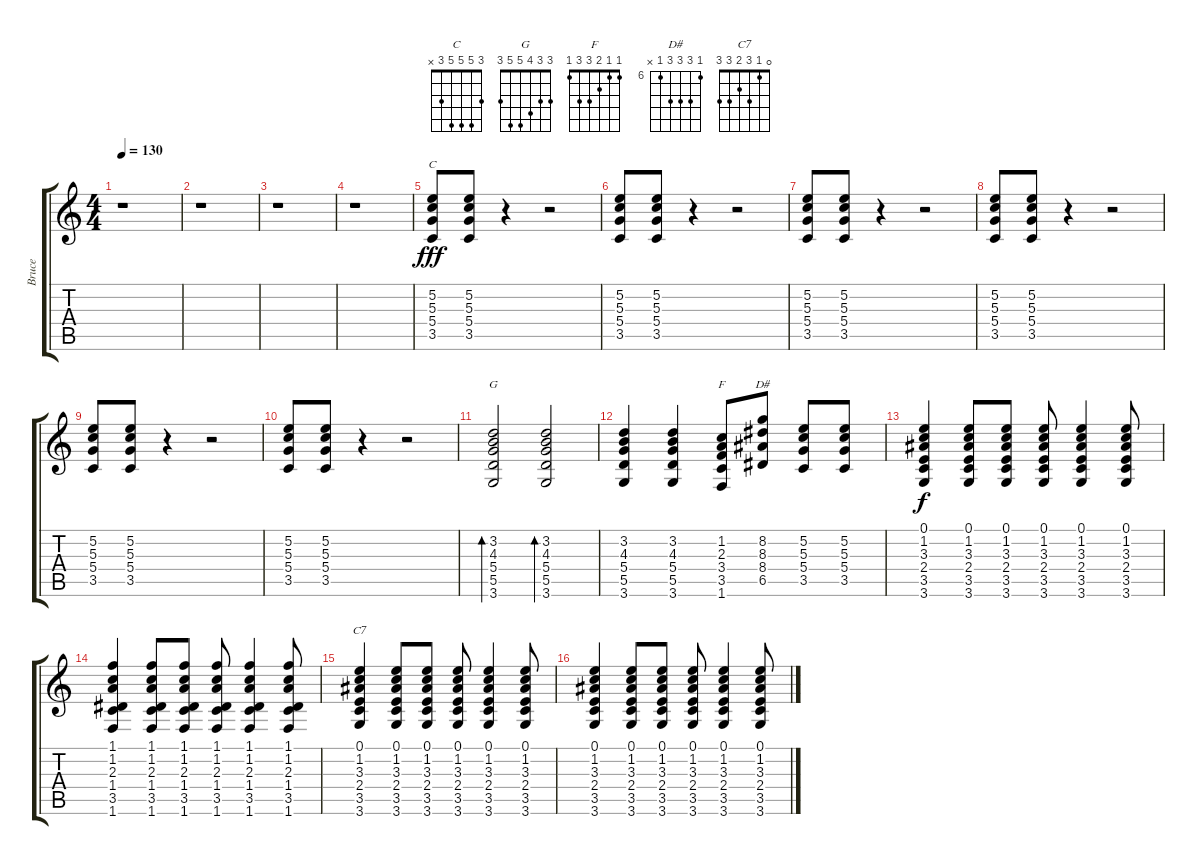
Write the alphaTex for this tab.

\track ("Bruce" "Bruce") {instrument acousticguitarsteel}
\staff {score tabs}
\tuning (E4 B3 G3 D3 A2 E2) {hide}
\chord ("C" 3 5 5 5 3 x)
\chord ("G" 3 3 4 5 5 3)
\chord ("F" 1 1 2 3 3 1)
\chord ("D#" 6 8 8 8 6 x) {firstfret 6}
\chord ("C7" 0 1 3 2 3 3)
\ts (4 4)
\tempo 130
\clef g2
\ks c
r.1{dy fff instrument acousticguitarsteel} |
r.1 |
r.1 |
r.1 |
(5.2 5.3 5.4 3.5).8{ch "C"} (5.2 5.3 5.4 3.5).8 r.4 r.2 |
(5.2 5.3 5.4 3.5).8 (5.2 5.3 5.4 3.5).8 r.4 r.2 |
(5.2 5.3 5.4 3.5).8 (5.2 5.3 5.4 3.5).8 r.4 r.2 |
(5.2 5.3 5.4 3.5).8 (5.2 5.3 5.4 3.5).8 r.4 r.2 |
(5.2 5.3 5.4 3.5).8 (5.2 5.3 5.4 3.5).8 r.4 r.2 |
(5.2 5.3 5.4 3.5).8 (5.2 5.3 5.4 3.5).8 r.4 r.2 |
(3.2 4.3 5.4 5.5 3.6).2{bd 60 ch "G"} (3.2 4.3 5.4 5.5 3.6).2{bd 60} |
(3.2 4.3 5.4 5.5 3.6).4 (3.2 4.3 5.4 5.5 3.6).4 (1.2 2.3 3.4 3.5 1.6).8{ch "F"} (8.2 8.3 8.4 6.5).8{ch "D#"} (5.2 5.3 5.4 3.5).8 (5.2 5.3 5.4 3.5).8 |
(0.1 1.2 3.3 2.4 3.5 3.6).4{dy f} (0.1 1.2 3.3 2.4 3.5 3.6).8 (0.1 1.2 3.3 2.4 3.5 3.6).8 (0.1 1.2 3.3 2.4 3.5 3.6).8 (0.1 1.2 3.3 2.4 3.5 3.6).4 (0.1 1.2 3.3 2.4 3.5 3.6).8 |
(1.1 1.2 2.3 1.4 3.5 1.6).4 (1.1 1.2 2.3 1.4 3.5 1.6).8 (1.1 1.2 2.3 1.4 3.5 1.6).8 (1.1 1.2 2.3 1.4 3.5 1.6).8 (1.1 1.2 2.3 1.4 3.5 1.6).4 (1.1 1.2 2.3 1.4 3.5 1.6).8 |
(0.1 1.2 3.3 2.4 3.5 3.6).4{ch "C7"} (0.1 1.2 3.3 2.4 3.5 3.6).8 (0.1 1.2 3.3 2.4 3.5 3.6).8 (0.1 1.2 3.3 2.4 3.5 3.6).8 (0.1 1.2 3.3 2.4 3.5 3.6).4 (0.1 1.2 3.3 2.4 3.5 3.6).8 |
(0.1 1.2 3.3 2.4 3.5 3.6).4 (0.1 1.2 3.3 2.4 3.5 3.6).8 (0.1 1.2 3.3 2.4 3.5 3.6).8 (0.1 1.2 3.3 2.4 3.5 3.6).8 (0.1 1.2 3.3 2.4 3.5 3.6).4 (0.1 1.2 3.3 2.4 3.5 3.6).8
